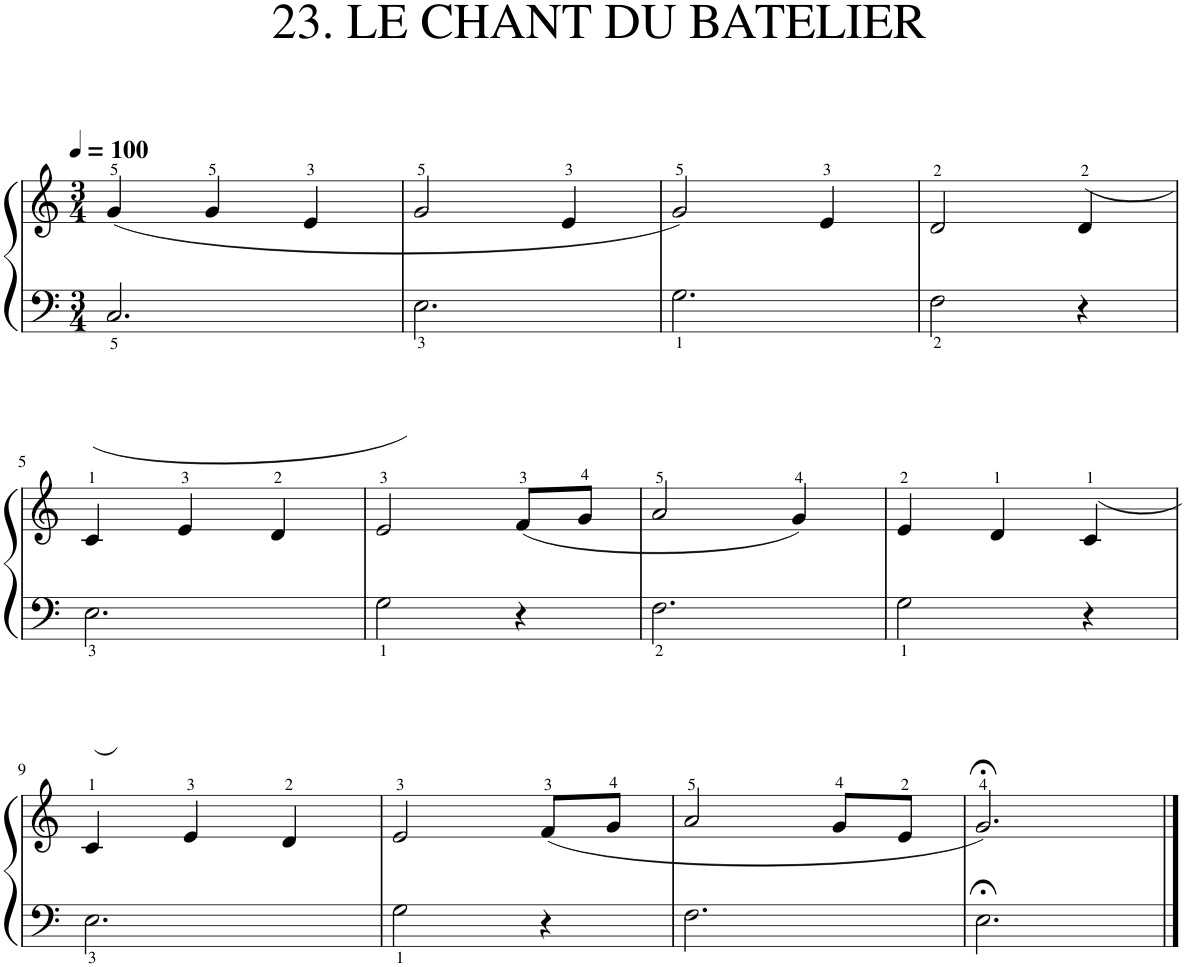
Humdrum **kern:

**kern	**kern
*part1	*part1
*staff2	*staff1
*I"Piano	*
*I'Pno.	*
*clefF4	*clefG2
*k[]	*k[]
*M3/4	*M3/4
*MM100	*MM100
=1	=1
2.C/	(4g/
.	4g/
.	4e/
=2	=2
2.E\	2g/
.	4e/
=3	=3
2.G\	2g/)
.	4e/
=4	=4
2F\	2d/
4r	(4d/
!!LO:LB:g=z
=5	=5
2.E\	4c/
.	4e/
.	4d/
=6	=6
2G\	2e/)
4r	(8f/L
.	8g/J
=7	=7
2.F\	2a/
.	4g/)
=8	=8
2G\	4e/
.	4d/
4r	(4c/
!!LO:LB:g=z
=9	=9
2.E\	4c/)
.	4e/
.	4d/
=10	=10
2G\	2e/
4r	(8f/L
.	8g/J
=11	=11
2.F\	2a/
.	8g/L
.	8e/J
=12	=12
2.E;<\	2.g;</)
==	==
*-	*-
